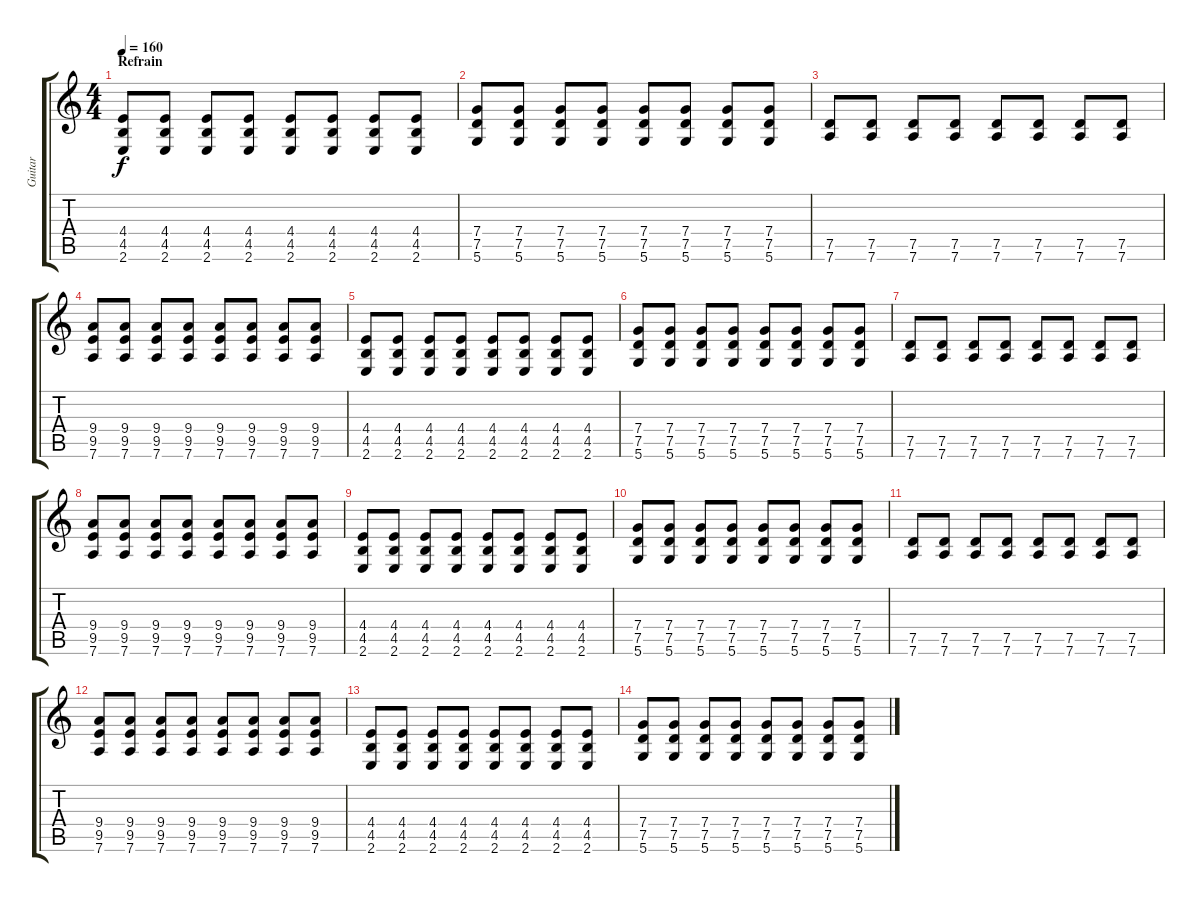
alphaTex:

\track ("Guitar" "Guitar") {instrument distortionguitar}
\staff {score tabs}
\tuning (D4 A3 F3 C3 G2 D2) {hide}
\ts (4 4)
\section ("" "Refrain")
\tempo 160
\clef g2
\ks c
(4.4 4.5 2.6).8{dy f} (4.4 4.5 2.6).8 (4.4 4.5 2.6).8 (4.4 4.5 2.6).8 (4.4 4.5 2.6).8 (4.4 4.5 2.6).8 (4.4 4.5 2.6).8 (4.4 4.5 2.6).8 |
(7.4 7.5 5.6).8 (7.4 7.5 5.6).8 (7.4 7.5 5.6).8 (7.4 7.5 5.6).8 (7.4 7.5 5.6).8 (7.4 7.5 5.6).8 (7.4 7.5 5.6).8 (7.4 7.5 5.6).8 |
(7.5 7.6).8 (7.5 7.6).8 (7.5 7.6).8 (7.5 7.6).8 (7.5 7.6).8 (7.5 7.6).8 (7.5 7.6).8 (7.5 7.6).8 |
(9.4 9.5 7.6).8 (9.4 9.5 7.6).8 (9.4 9.5 7.6).8 (9.4 9.5 7.6).8 (9.4 9.5 7.6).8 (9.4 9.5 7.6).8 (9.4 9.5 7.6).8 (9.4 9.5 7.6).8 |
(4.4 4.5 2.6).8 (4.4 4.5 2.6).8 (4.4 4.5 2.6).8 (4.4 4.5 2.6).8 (4.4 4.5 2.6).8 (4.4 4.5 2.6).8 (4.4 4.5 2.6).8 (4.4 4.5 2.6).8 |
(7.4 7.5 5.6).8 (7.4 7.5 5.6).8 (7.4 7.5 5.6).8 (7.4 7.5 5.6).8 (7.4 7.5 5.6).8 (7.4 7.5 5.6).8 (7.4 7.5 5.6).8 (7.4 7.5 5.6).8 |
(7.5 7.6).8 (7.5 7.6).8 (7.5 7.6).8 (7.5 7.6).8 (7.5 7.6).8 (7.5 7.6).8 (7.5 7.6).8 (7.5 7.6).8 |
(9.4 9.5 7.6).8 (9.4 9.5 7.6).8 (9.4 9.5 7.6).8 (9.4 9.5 7.6).8 (9.4 9.5 7.6).8 (9.4 9.5 7.6).8 (9.4 9.5 7.6).8 (9.4 9.5 7.6).8 |
(4.4 4.5 2.6).8 (4.4 4.5 2.6).8 (4.4 4.5 2.6).8 (4.4 4.5 2.6).8 (4.4 4.5 2.6).8 (4.4 4.5 2.6).8 (4.4 4.5 2.6).8 (4.4 4.5 2.6).8 |
(7.4 7.5 5.6).8 (7.4 7.5 5.6).8 (7.4 7.5 5.6).8 (7.4 7.5 5.6).8 (7.4 7.5 5.6).8 (7.4 7.5 5.6).8 (7.4 7.5 5.6).8 (7.4 7.5 5.6).8 |
(7.5 7.6).8 (7.5 7.6).8 (7.5 7.6).8 (7.5 7.6).8 (7.5 7.6).8 (7.5 7.6).8 (7.5 7.6).8 (7.5 7.6).8 |
(9.4 9.5 7.6).8 (9.4 9.5 7.6).8 (9.4 9.5 7.6).8 (9.4 9.5 7.6).8 (9.4 9.5 7.6).8 (9.4 9.5 7.6).8 (9.4 9.5 7.6).8 (9.4 9.5 7.6).8 |
(4.4 4.5 2.6).8 (4.4 4.5 2.6).8 (4.4 4.5 2.6).8 (4.4 4.5 2.6).8 (4.4 4.5 2.6).8 (4.4 4.5 2.6).8 (4.4 4.5 2.6).8 (4.4 4.5 2.6).8 |
(7.4 7.5 5.6).8 (7.4 7.5 5.6).8 (7.4 7.5 5.6).8 (7.4 7.5 5.6).8 (7.4 7.5 5.6).8 (7.4 7.5 5.6).8 (7.4 7.5 5.6).8 (7.4 7.5 5.6).8
